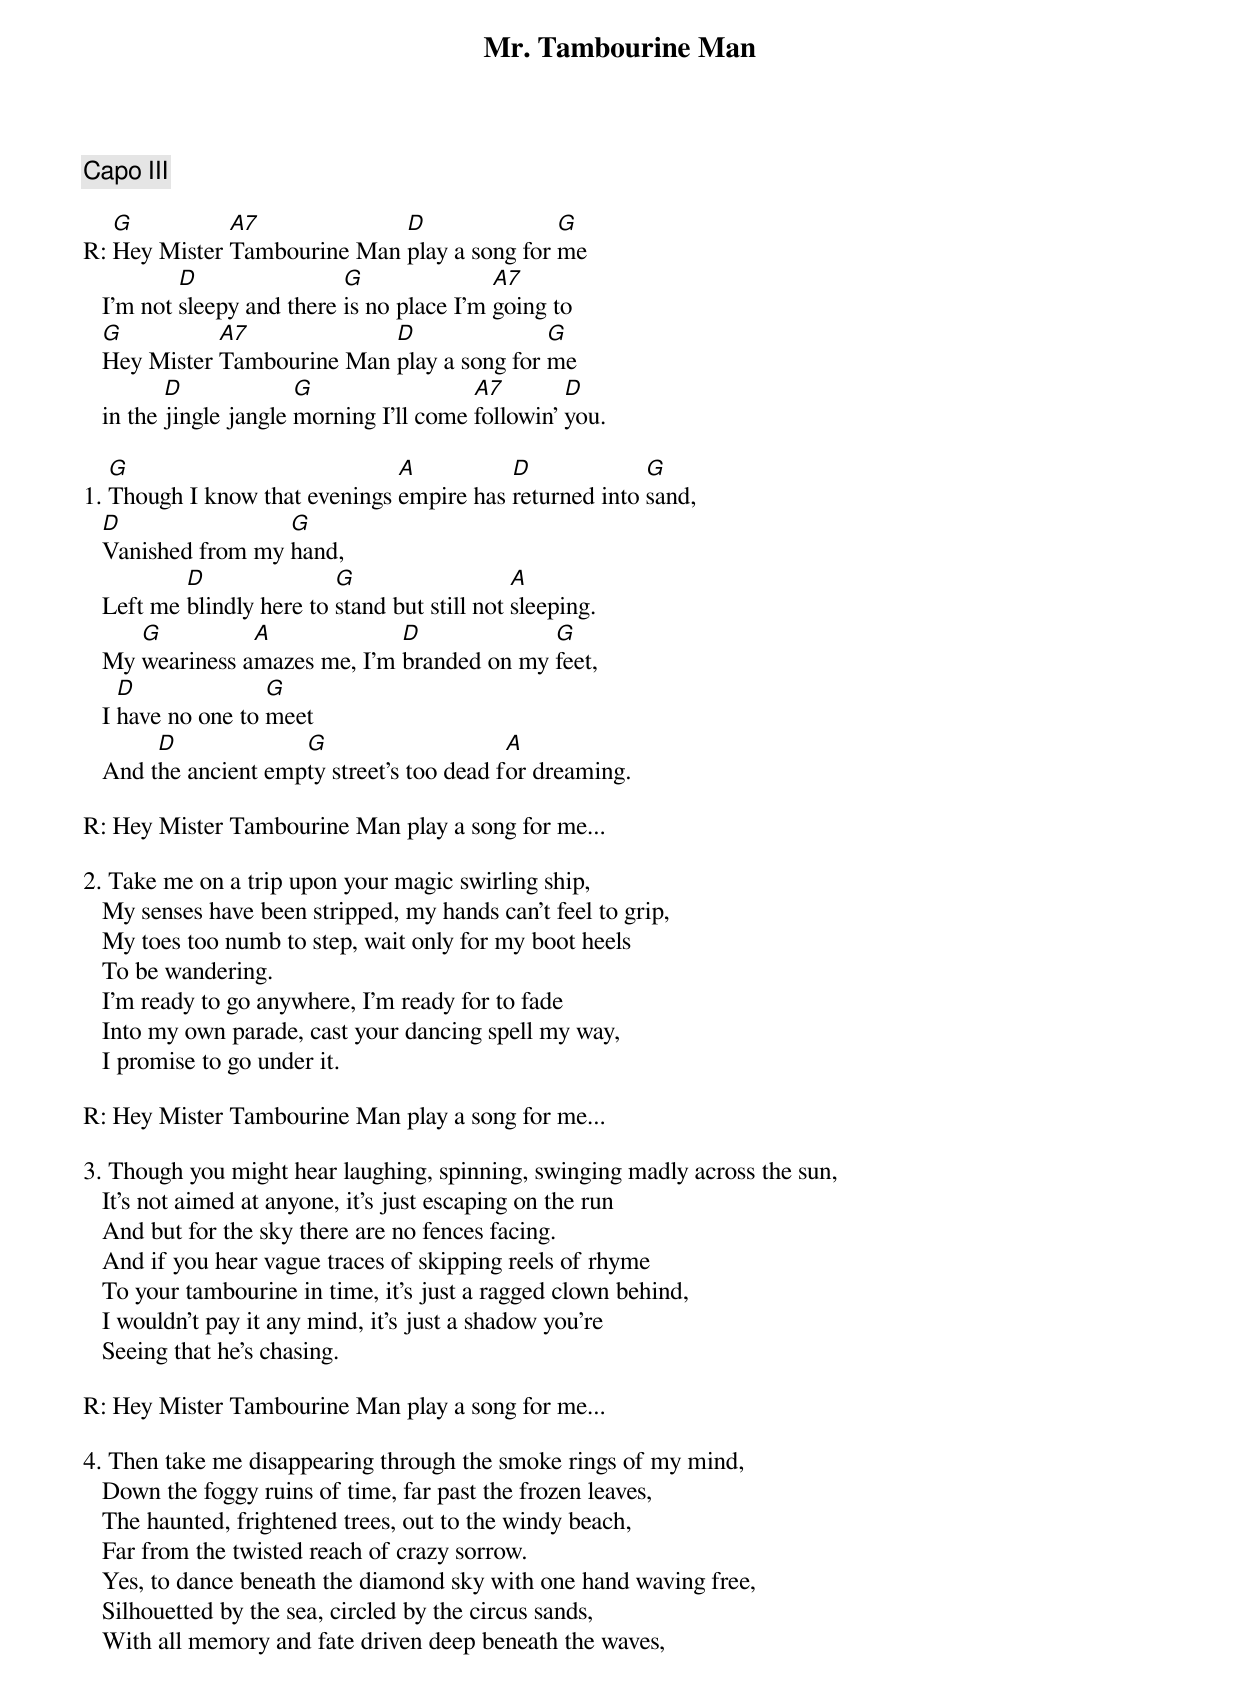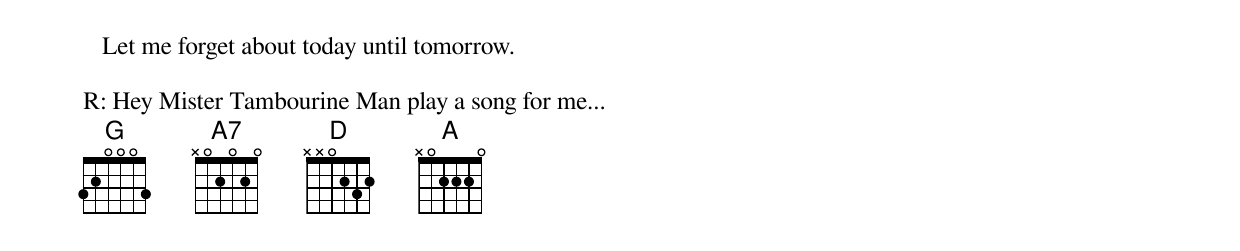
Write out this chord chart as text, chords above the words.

Mr. Tambourine Man

Capo III

   G          A7             D               G
R: Hey Mister Tambourine Man play a song for me
           D                G               A7
   I'm not sleepy and there is no place I'm going to
   G          A7             D               G
   Hey Mister Tambourine Man play a song for me
          D             G                 A7        D
   in the jingle jangle morning I'll come followin' you.

   G                           A          D             G
1. Though I know that evenings empire has returned into sand,
   D                G
   Vanished from my hand,
           D               G                   A
   Left me blindly here to stand but still not sleeping.
      G          A             D             G
   My weariness amazes me, I'm branded on my feet,
     D              G
   I have no one to meet
        D             G                     A
   And the ancient empty street's too dead for dreaming.

R: Hey Mister Tambourine Man play a song for me...

2. Take me on a trip upon your magic swirling ship,
   My senses have been stripped, my hands can't feel to grip,
   My toes too numb to step, wait only for my boot heels
   To be wandering.
   I'm ready to go anywhere, I'm ready for to fade
   Into my own parade, cast your dancing spell my way,
   I promise to go under it.

R: Hey Mister Tambourine Man play a song for me...

3. Though you might hear laughing, spinning, swinging madly across the sun,
   It's not aimed at anyone, it's just escaping on the run
   And but for the sky there are no fences facing.
   And if you hear vague traces of skipping reels of rhyme
   To your tambourine in time, it's just a ragged clown behind,
   I wouldn't pay it any mind, it's just a shadow you're
   Seeing that he's chasing.

R: Hey Mister Tambourine Man play a song for me...

4. Then take me disappearing through the smoke rings of my mind,
   Down the foggy ruins of time, far past the frozen leaves,
   The haunted, frightened trees, out to the windy beach,
   Far from the twisted reach of crazy sorrow.
   Yes, to dance beneath the diamond sky with one hand waving free,
   Silhouetted by the sea, circled by the circus sands,
   With all memory and fate driven deep beneath the waves,
   Let me forget about today until tomorrow.

R: Hey Mister Tambourine Man play a song for me...
